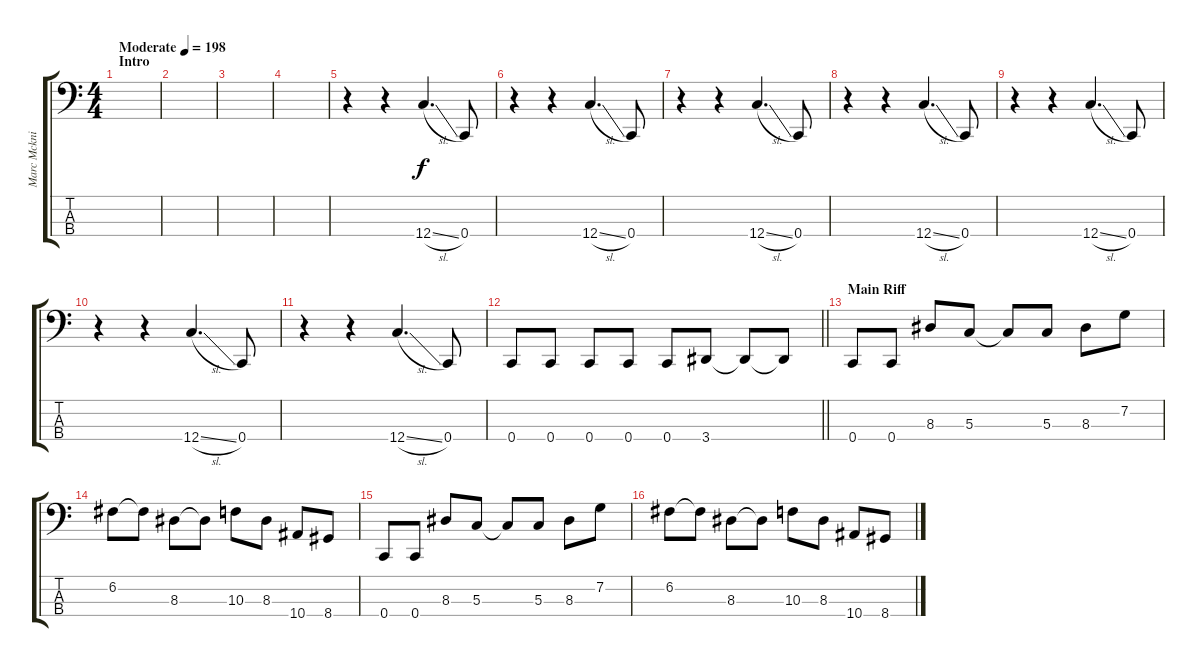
\track ("Marc Mcknight" "Marc Mckni") {instrument electricbassfinger}
\staff {score tabs}
\tuning (F2 C2 G1 C1) {hide}
\ts (4 4)
\section ("" "Intro")
\tempo (198 "Moderate")
\clef f4
\ks c
|
|
|
|
r.4 r.4 12.4{sl}.4{d} 0.4.8 |
r.4 r.4 12.4{sl}.4{d} 0.4.8 |
r.4 r.4 12.4{sl}.4{d} 0.4.8 |
r.4 r.4 12.4{sl}.4{d} 0.4.8 |
r.4 r.4 12.4{sl}.4{d} 0.4.8 |
r.4 r.4 12.4{sl}.4{d} 0.4.8 |
r.4 r.4 12.4{sl}.4{d} 0.4.8 |
\barLineRight lightlight
0.4.8 0.4.8 0.4.8 0.4.8 0.4.8 3.4.8 3.4{t}.8 3.4{t}.8 |
\section ("" "Main Riff")
0.4.8 0.4.8 8.3.8 5.3.8 5.3{t}.8 5.3.8 8.3.8 7.2.8 |
6.2.8 6.2{t}.8 8.3.8 8.3{t}.8 10.3.8 8.3.8 10.4.8 8.4.8 |
0.4.8 0.4.8 8.3.8 5.3.8 5.3{t}.8 5.3.8 8.3.8 7.2.8 |
6.2.8 6.2{t}.8 8.3.8 8.3{t}.8 10.3.8 8.3.8 10.4.8 8.4.8
